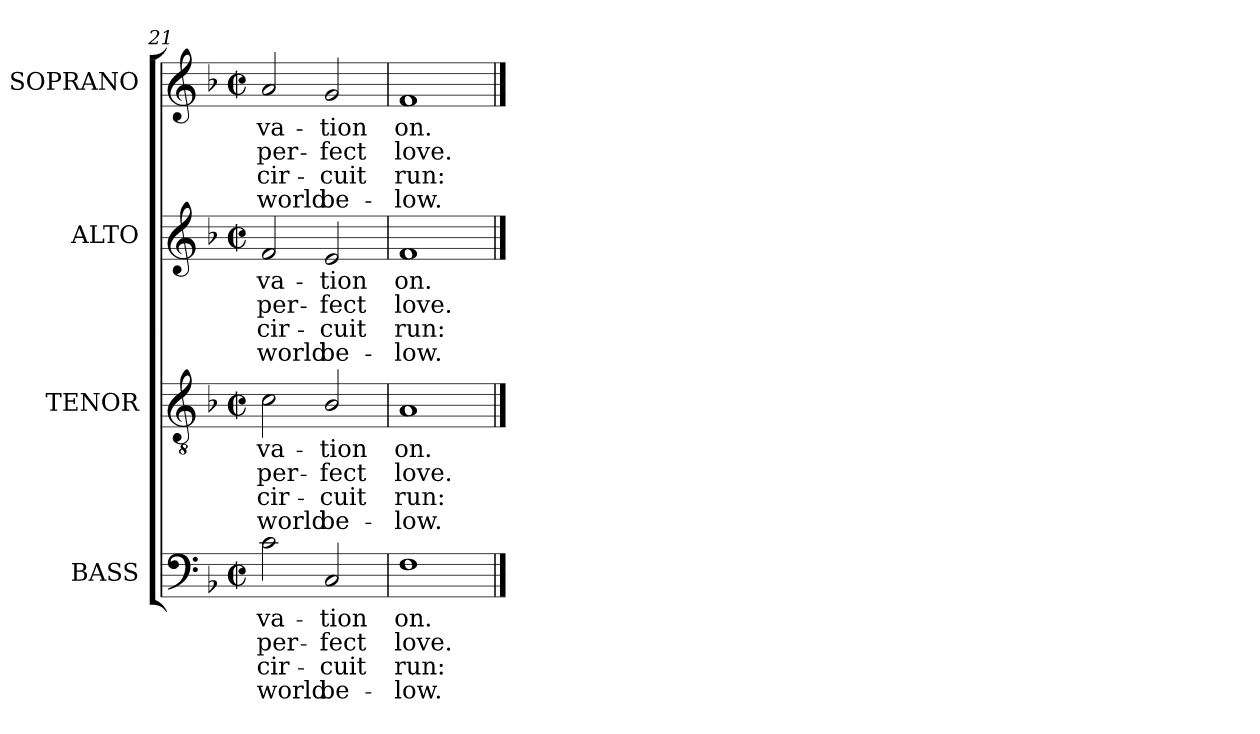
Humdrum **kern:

**kern	**text	**text	**text	**text	**kern	**text	**text	**text	**text	**kern	**text	**text	**text	**text	**kern	**text	**text	**text	**text
*part4	*part4	*part4	*part4	*part4	*part3	*part3	*part3	*part3	*part3	*part2	*part2	*part2	*part2	*part2	*part1	*part1	*part1	*part1	*part1
*staff4	*staff4	*staff4	*staff4	*staff4	*staff3	*staff3	*staff3	*staff3	*staff3	*staff2	*staff2	*staff2	*staff2	*staff2	*staff1	*staff1	*staff1	*staff1	*staff1
*I"BASS	*	*	*	*	*I"TENOR	*	*	*	*	*I"ALTO	*	*	*	*	*I"SOPRANO	*	*	*	*
*I'B.	*	*	*	*	*I'T.	*	*	*	*	*I'A.	*	*	*	*	*I'S.	*	*	*	*
*clefF4	*	*	*	*	*clefGv2	*	*	*	*	*clefG2	*	*	*	*	*clefG2	*	*	*	*
*	*	*	*	*	*ITrd7c12	*	*	*	*	*	*	*	*	*	*	*	*	*	*
*k[b-]	*	*	*	*	*k[b-]	*	*	*	*	*k[b-]	*	*	*	*	*k[b-]	*	*	*	*
*F:	*	*	*	*	*F:	*	*	*	*	*F:	*	*	*	*	*F:	*	*	*	*
*M2/2	*	*	*	*	*M2/2	*	*	*	*	*M2/2	*	*	*	*	*M2/2	*	*	*	*
*met(c|)	*	*	*	*	*met(c|)	*	*	*	*	*met(c|)	*	*	*	*	*met(c|)	*	*	*	*
=21	=21	=21	=21	=21	=21	=21	=21	=21	=21	=21	=21	=21	=21	=21	=21	=21	=21	=21	=21
!	!LO:LY:b:color=#000000	!LO:LY:b:color=#000000	!LO:LY:b:color=#000000	!LO:LY:b:color=#000000	!	!	!	!	!	!	!	!	!	!	!	!	!	!	!
!	!	!	!	!	!	!LO:LY:b:color=#000000	!LO:LY:b:color=#000000	!LO:LY:b:color=#000000	!LO:LY:b:color=#000000	!	!	!	!	!	!	!	!	!	!
!	!	!	!	!	!	!	!	!	!	!	!LO:LY:b:color=#000000	!LO:LY:b:color=#000000	!LO:LY:b:color=#000000	!LO:LY:b:color=#000000	!	!	!	!	!
!	!	!	!	!	!	!	!	!	!	!	!	!	!	!	!	!LO:LY:b:color=#000000	!LO:LY:b:color=#000000	!LO:LY:b:color=#000000	!LO:LY:b:color=#000000
2ci\	-va-	per-	cir-	-world	2Ci\	-va-	per-	cir-	-world	2fi/	-va-	per-	cir-	-world	2ai/	-va-	per-	cir-	-world
!	!LO:LY:b:color=#000000	!LO:LY:b:color=#000000	!LO:LY:b:color=#000000	!LO:LY:b:color=#000000	!	!	!	!	!	!	!	!	!	!	!	!	!	!	!
!	!	!	!	!	!	!LO:LY:b:color=#000000	!LO:LY:b:color=#000000	!LO:LY:b:color=#000000	!LO:LY:b:color=#000000	!	!	!	!	!	!	!	!	!	!
!	!	!	!	!	!	!	!	!	!	!	!LO:LY:b:color=#000000	!LO:LY:b:color=#000000	!LO:LY:b:color=#000000	!LO:LY:b:color=#000000	!	!	!	!	!
!	!	!	!	!	!	!	!	!	!	!	!	!	!	!	!	!LO:LY:b:color=#000000	!LO:LY:b:color=#000000	!LO:LY:b:color=#000000	!LO:LY:b:color=#000000
2Ci/	-tion	-fect	cuit	be-	2BB-i/	-tion	-fect	cuit	be-	2ei/	-tion	-fect	cuit	be-	2gi/	-tion	-fect	cuit	be-
=22	=22	=22	=22	=22	=22	=22	=22	=22	=22	=22	=22	=22	=22	=22	=22	=22	=22	=22	=22
!	!LO:LY:b:color=#000000	!LO:LY:b:color=#000000	!LO:LY:b:color=#000000	!LO:LY:b:color=#000000	!	!	!	!	!	!	!	!	!	!	!	!	!	!	!
!	!	!	!	!	!	!LO:LY:b:color=#000000	!LO:LY:b:color=#000000	!LO:LY:b:color=#000000	!LO:LY:b:color=#000000	!	!	!	!	!	!	!	!	!	!
!	!	!	!	!	!	!	!	!	!	!	!LO:LY:b:color=#000000	!LO:LY:b:color=#000000	!LO:LY:b:color=#000000	!LO:LY:b:color=#000000	!	!	!	!	!
!	!	!	!	!	!	!	!	!	!	!	!	!	!	!	!	!LO:LY:b:color=#000000	!LO:LY:b:color=#000000	!LO:LY:b:color=#000000	!LO:LY:b:color=#000000
1Fi	on.	love.	-run:	low.	1AAi	on.	love.	-run:	low.	1fi	on.	love.	-run:	low.	1fi	on.	love.	-run:	low.
==	==	==	==	==	==	==	==	==	==	==	==	==	==	==	==	==	==	==	==
*-	*-	*-	*-	*-	*-	*-	*-	*-	*-	*-	*-	*-	*-	*-	*-	*-	*-	*-	*-
